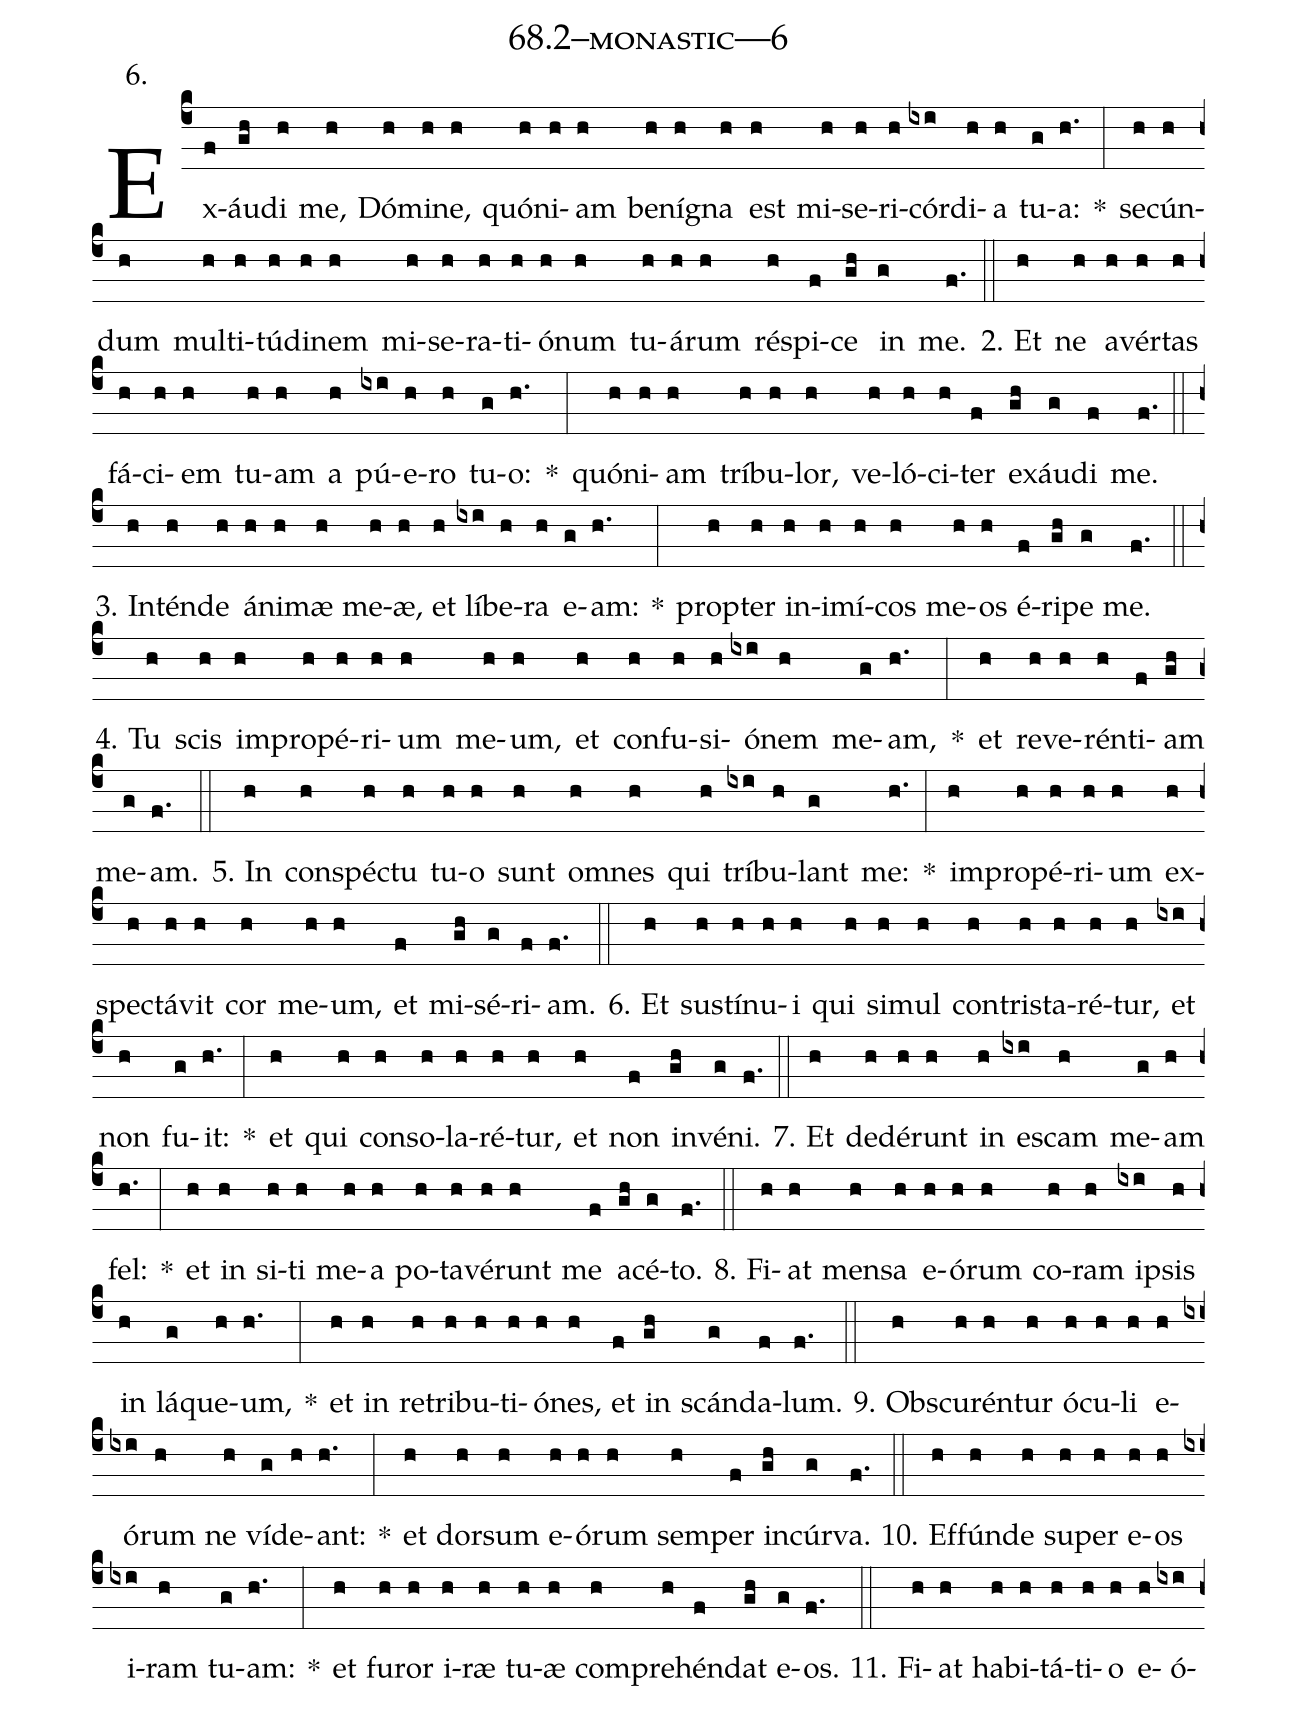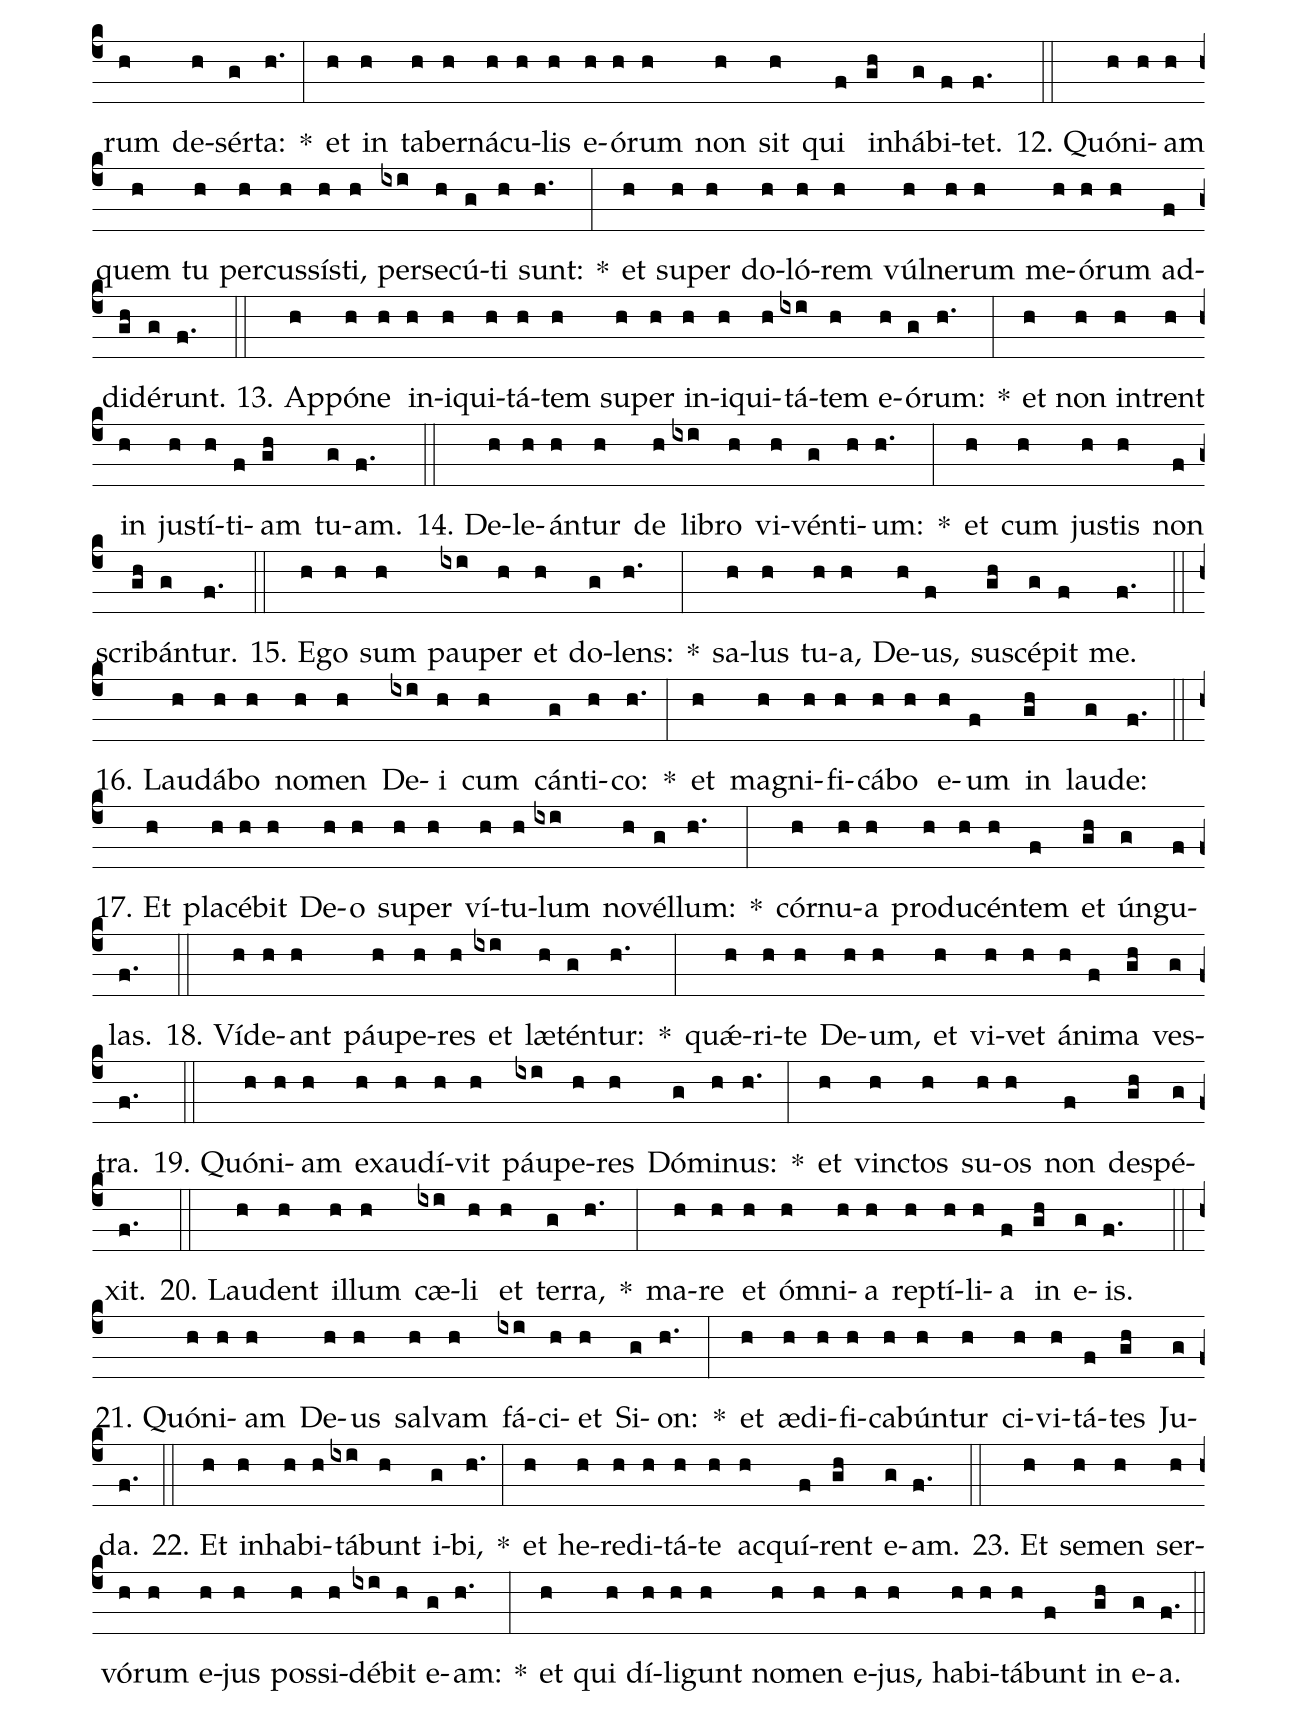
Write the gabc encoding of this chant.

name: 68.2--monastic---6;
annotation: 6.;
%%
(c4)Ex(f)áu(gh)di(h) me,(h) Dó(h)mi(h)ne,(h) quón(h)i(h)am(h) be(h)ní(h)gna(h) est(h) mi(h)se(h)ri(h)cór(ixi)di(h)a(h) tu(g)a:(h.) *(:) se(h)cún(h)dum(h) mul(h)ti(h)tú(h)di(h)nem(h) mi(h)se(h)ra(h)ti(h)ó(h)num(h) tu(h)á(h)rum(h) ré(h)spi(f)ce(gh) in(g) me.(f.) (::)
2. Et(h) ne(h) a(h)vér(h)tas(h) fá(h)ci(h)em(h) tu(h)am(h) a(h) pú(ixi)e(h)ro(h) tu(g)o:(h.) *(:) quón(h)i(h)am(h) trí(h)bu(h)lor,(h) ve(h)ló(h)ci(h)ter(f) ex(gh)áu(g)di(f) me.(f.) (::)
3. In(h)tén(h)de(h) á(h)ni(h)mæ(h) me(h)æ,(h) et(h) lí(ixi)be(h)ra(h) e(g)am:(h.) *(:) prop(h)ter(h) in(h)i(h)mí(h)cos(h) me(h)os(h) é(f)ri(gh)pe(g) me.(f.) (::)
4. Tu(h) scis(h) im(h)pro(h)pé(h)ri(h)um(h) me(h)um,(h) et(h) con(h)fu(h)si(h)ó(ixi)nem(h) me(g)am,(h.) *(:) et(h) re(h)ve(h)rén(h)ti(f)am(gh) me(g)am.(f.) (::)
5. In(h) con(h)spéc(h)tu(h) tu(h)o(h) sunt(h) om(h)nes(h) qui(h) trí(ixi)bu(h)lant(g) me:(h.) *(:) im(h)pro(h)pé(h)ri(h)um(h) ex(h)spec(h)tá(h)vit(h) cor(h) me(h)um,(h) et(f) mi(gh)sé(g)ri(f)am.(f.) (::)
6. Et(h) sus(h)tí(h)nu(h)i(h) qui(h) si(h)mul(h) con(h)tris(h)ta(h)ré(h)tur,(h) et(ixi) non(h) fu(g)it:(h.) *(:) et(h) qui(h) con(h)so(h)la(h)ré(h)tur,(h) et(h) non(f) in(gh)vé(g)ni.(f.) (::)
7. Et(h) de(h)dé(h)runt(h) in(h) es(ixi)cam(h) me(g)am(h) fel:(h.) *(:) et(h) in(h) si(h)ti(h) me(h)a(h) po(h)ta(h)vé(h)runt(h) me(f) a(gh)cé(g)to.(f.) (::)
8. Fi(h)at(h) men(h)sa(h) e(h)ó(h)rum(h) co(h)ram(h) ip(ixi)sis(h) in(h) lá(g)que(h)um,(h.) *(:) et(h) in(h) re(h)tri(h)bu(h)ti(h)ó(h)nes,(h) et(f) in(gh) scán(g)da(f)lum.(f.) (::)
9. Obs(h)cu(h)rén(h)tur(h) ó(h)cu(h)li(h) e(h)ó(ixi)rum(h) ne(h) ví(g)de(h)ant:(h.) *(:) et(h) dor(h)sum(h) e(h)ó(h)rum(h) sem(h)per(f) in(gh)cúr(g)va.(f.) (::)
10. Ef(h)fún(h)de(h) su(h)per(h) e(h)os(h) i(ixi)ram(h) tu(g)am:(h.) *(:) et(h) fu(h)ror(h) i(h)ræ(h) tu(h)æ(h) com(h)pre(h)hén(f)dat(gh) e(g)os.(f.) (::)
11. Fi(h)at(h) ha(h)bi(h)tá(h)ti(h)o(h) e(h)ó(ixi)rum(h) de(h)sér(g)ta:(h.) *(:) et(h) in(h) ta(h)ber(h)ná(h)cu(h)lis(h) e(h)ó(h)rum(h) non(h) sit(h) qui(f) in(gh)há(g)bi(f)tet.(f.) (::)
12. Quón(h)i(h)am(h) quem(h) tu(h) per(h)cus(h)sís(h)ti,(h) per(ixi)se(h)cú(g)ti(h) sunt:(h.) *(:) et(h) su(h)per(h) do(h)ló(h)rem(h) vúl(h)ne(h)rum(h) me(h)ó(h)rum(h) ad(f)di(gh)dé(g)runt.(f.) (::)
13. Ap(h)pó(h)ne(h) in(h)i(h)qui(h)tá(h)tem(h) su(h)per(h) in(h)i(h)qui(h)tá(ixi)tem(h) e(h)ó(g)rum:(h.) *(:) et(h) non(h) in(h)trent(h) in(h) jus(h)tí(h)ti(f)am(gh) tu(g)am.(f.) (::)
14. De(h)le(h)án(h)tur(h) de(h) li(ixi)bro(h) vi(h)vén(g)ti(h)um:(h.) *(:) et(h) cum(h) jus(h)tis(h) non(f) scri(gh)bán(g)tur.(f.) (::)
15. E(h)go(h) sum(h) pau(ixi)per(h) et(h) do(g)lens:(h.) *(:) sa(h)lus(h) tu(h)a,(h) De(h)us,(f) su(gh)scé(g)pit(f) me.(f.) (::)
16. Lau(h)dá(h)bo(h) no(h)men(h) De(ixi)i(h) cum(h) cán(g)ti(h)co:(h.) *(:) et(h) ma(h)gni(h)fi(h)cá(h)bo(h) e(h)um(f) in(gh) lau(g)de:(f.) (::)
17. Et(h) pla(h)cé(h)bit(h) De(h)o(h) su(h)per(h) ví(h)tu(h)lum(ixi) no(h)vél(g)lum:(h.) *(:) cór(h)nu(h)a(h) pro(h)du(h)cén(h)tem(f) et(gh) ún(g)gu(f)las.(f.) (::)
18. Ví(h)de(h)ant(h) páu(h)pe(h)res(h) et(ixi) læ(h)tén(g)tur:(h.) *(:) quǽ(h)ri(h)te(h) De(h)um,(h) et(h) vi(h)vet(h) á(h)ni(f)ma(gh) ves(g)tra.(f.) (::)
19. Quón(h)i(h)am(h) ex(h)au(h)dí(h)vit(h) páu(ixi)pe(h)res(h) Dó(g)mi(h)nus:(h.) *(:) et(h) vinc(h)tos(h) su(h)os(h) non(f) de(gh)spé(g)xit.(f.) (::)
20. Lau(h)dent(h) il(h)lum(h) cæ(ixi)li(h) et(h) ter(g)ra,(h.) *(:) ma(h)re(h) et(h) óm(h)ni(h)a(h) rep(h)tí(h)li(h)a(f) in(gh) e(g)is.(f.) (::)
21. Quón(h)i(h)am(h) De(h)us(h) sal(h)vam(h) fá(ixi)ci(h)et(h) Si(g)on:(h.) *(:) et(h) æ(h)di(h)fi(h)ca(h)bún(h)tur(h) ci(h)vi(h)tá(f)tes(gh) Ju(g)da.(f.) (::)
22. Et(h) in(h)ha(h)bi(h)tá(ixi)bunt(h) i(g)bi,(h.) *(:) et(h) he(h)re(h)di(h)tá(h)te(h) ac(h)quí(f)rent(gh) e(g)am.(f.) (::)
23. Et(h) se(h)men(h) ser(h)vó(h)rum(h) e(h)jus(h) pos(h)si(h)dé(ixi)bit(h) e(g)am:(h.) *(:) et(h) qui(h) dí(h)li(h)gunt(h) no(h)men(h) e(h)jus,(h) ha(h)bi(h)tá(h)bunt(f) in(gh) e(g)a.(f.) (::)
